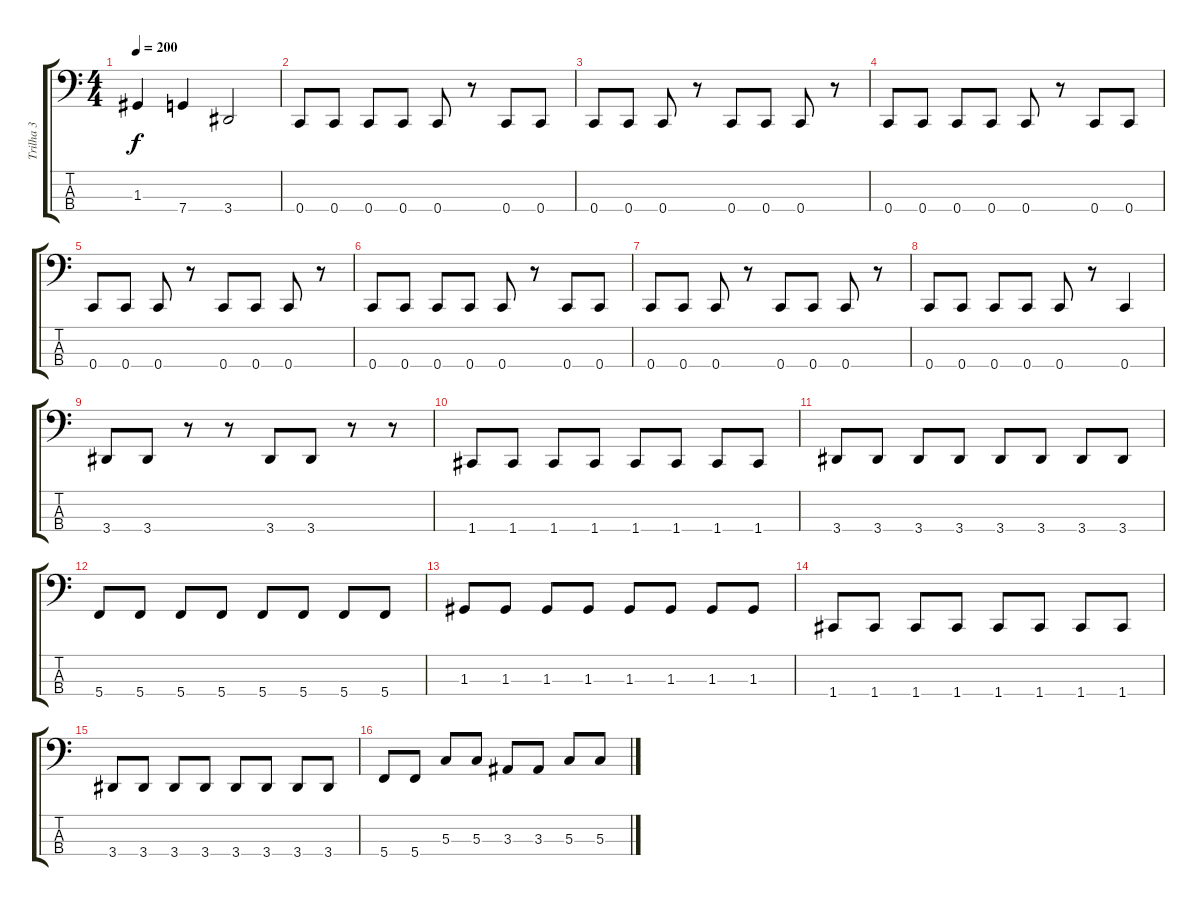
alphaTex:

\track ("Trilha 3" "Trilha 3") {instrument electricbassfinger}
\staff {score tabs}
\tuning (F2 C2 G1 C1) {hide}
\ts (4 4)
\tempo 200
\clef f4
\ks c
1.3{t}.4{dy f} 7.4.4 3.4.2 |
0.4.8 0.4.8 0.4.8 0.4.8 0.4.8 r.8 0.4.8 0.4.8 |
0.4.8 0.4.8 0.4.8 r.8 0.4.8 0.4.8 0.4.8 r.8 |
0.4.8 0.4.8 0.4.8 0.4.8 0.4.8 r.8 0.4.8 0.4.8 |
0.4.8 0.4.8 0.4.8 r.8 0.4.8 0.4.8 0.4.8 r.8 |
0.4.8 0.4.8 0.4.8 0.4.8 0.4.8 r.8 0.4.8 0.4.8 |
0.4.8 0.4.8 0.4.8 r.8 0.4.8 0.4.8 0.4.8 r.8 |
0.4.8 0.4.8 0.4.8 0.4.8 0.4.8 r.8 0.4.4 |
3.4.8 3.4.8 r.8 r.8 3.4.8 3.4.8 r.8 r.8 |
1.4.8 1.4.8 1.4.8 1.4.8 1.4.8 1.4.8 1.4.8 1.4.8 |
3.4.8 3.4.8 3.4.8 3.4.8 3.4.8 3.4.8 3.4.8 3.4.8 |
5.4.8 5.4.8 5.4.8 5.4.8 5.4.8 5.4.8 5.4.8 5.4.8 |
1.3.8 1.3.8 1.3.8 1.3.8 1.3.8 1.3.8 1.3.8 1.3.8 |
1.4.8 1.4.8 1.4.8 1.4.8 1.4.8 1.4.8 1.4.8 1.4.8 |
3.4.8 3.4.8 3.4.8 3.4.8 3.4.8 3.4.8 3.4.8 3.4.8 |
5.4.8 5.4.8 5.3.8 5.3.8 3.3.8 3.3.8 5.3.8 5.3.8
